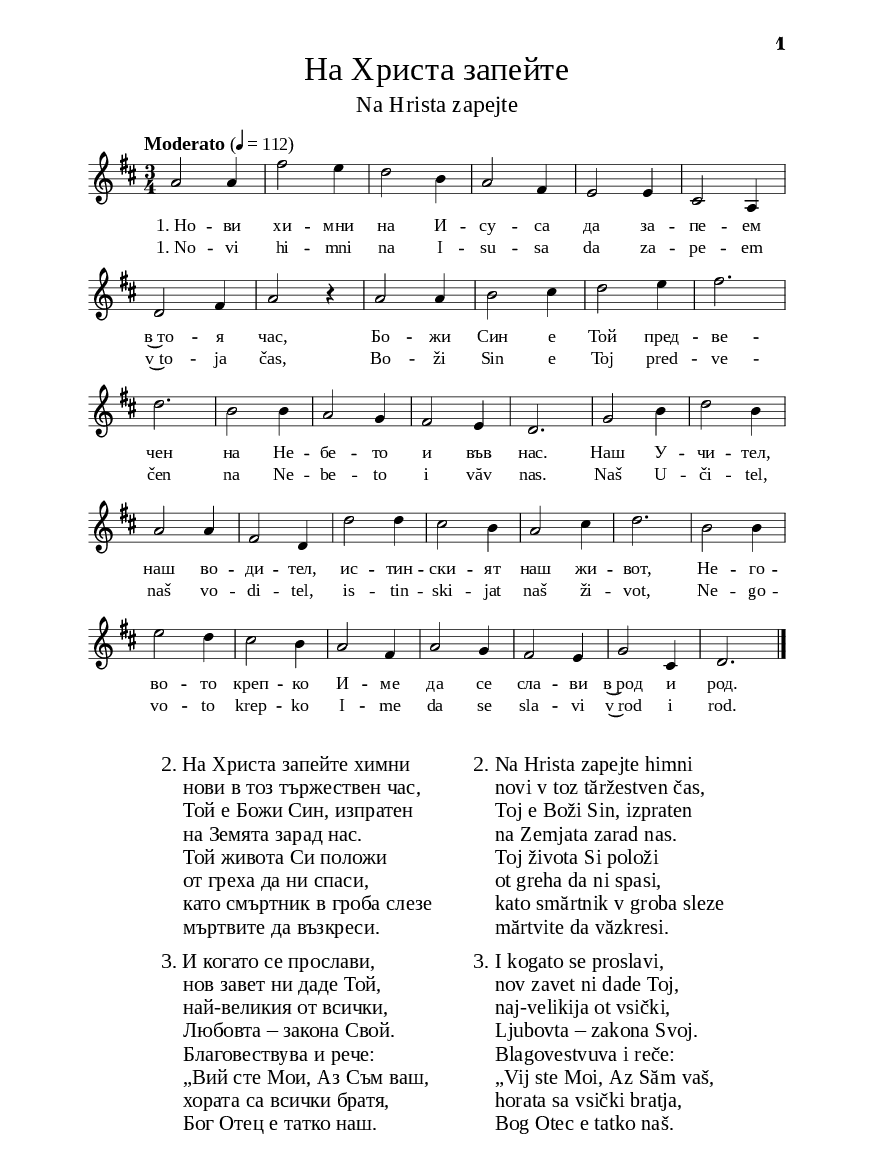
\version "2.24.3"

% include paper part and global functions
\include "include/globals.ily"

\bookpart {
  \label #'ref060
  \tocItem \markup "На Христа запейте – Na Hrista zapejte "
  \include "include/bookpart-paper.ily"
  \score {
    \include "include/score-layout.ily"

    \new Voice \absolute  {
      \clef treble
      \key d \major
      \time 3/4
      \tempoFunc "Moderato" 4 "112"
      \autoBeamOff


      a'2 a'4| fis''2 e''4| d''2 b'4 | a'2 fis'4 | e'2 e'4 | cis'2 a4 | \break

      d'2 fis'4 | a'2 r4| a'2 a'4| b'2 cis''4 | d''2 e''4| fis''2.| \break

      d''2. |  b'2 b'4| a'2 g'4 | fis'2 e'4 | d'2. | g'2 b'4 | d''2 b'4| \break

      a'2 a'4 | fis'2 d'4 | d''2 d''4 | cis''2 b'4 | a'2 cis''4 | d''2. | b'2 b'4 |  \break

      e''2 d''4 | cis''2 b'4 | a'2 fis'4 | a'2 g'4 | fis'2 e'4 | g'2 cis'4| d'2. | \bar "|." \break
    }

    \addlyrics {
      "1. Но" -- ви хи -- мни на И -- су -- са да за -- пе -- ем
      в~то -- я час, Бо -- жи Син е Той пред -- ве --
      чен на Не -- бе -- то и във нас.  Наш У -- чи -- тел,
      наш во -- ди -- тел, ис -- тин -- ски -- ят наш жи -- вот, Не -- го --
      во -- то креп -- ко И -- ме да се сла -- ви в~род и род.
    }


    \addlyrics {
      "1. No" -- vi hi -- mni na I -- su -- sa da za -- pe -- em
      v~to -- ja čas, Bo -- ži Sin e Toj pred -- ve --
      čen na Ne -- be -- to i văv nas.  Naš U -- či -- tel,
      naš vo -- di -- tel, is -- tin -- ski -- jat naš ži -- vot, Ne -- go --
      vo -- to krep -- ko I -- me da se sla -- vi v~rod i rod.
    }

    \header {
      title = \titleFunc "На Христа запейте" "Na Hrista zapejte"
    }

    \midi{}

  } % score

  \markup \empty-two

  \markup \abs-fontsize #10 {
    \hspace #10
    \override #`(baseline-skip . ,bgCoupletBaselineSkip)
    \column {

      \line {   2.  На Христа запейте химни  }

      \line {   "   " нови в тоз тържествен час, }

      \line {   "   " Той е Божи Син, изпратен }

      \line {   "   " на Земята зарад нас. }

      \line {   "   " Той живота Си положи }

      \line {   "   " от греха да ни спаси, }

      \line {   "   " като смъртник в гроба слезе }

      \line {   "   " мъртвите да възкреси. }
      \vspace #0.5

      \line {   3.  И когато се прослави, }

      \line {   "   " нов завет ни даде Той, }

      \line {   "   " най-великия от всички, }

      \line {   "   " Любовта – закона Свой. }

      \line {   "   " Благовествува и рече: }

      \line {   "   " „Вий сте Мои, Aз Съм ваш, }

      \line {   "   " хората са всички братя, }

      \line {   "   " Бог Отец е татко наш. }



    }

    \hspace #5
    \override #`(baseline-skip . ,bgCoupletBaselineSkip)
    \column {
      \line {   2.  Na Hrista zapejte himni  }

      \line {   "   " novi v toz tăržestven čas, }

      \line {   "   " Toj e Boži Sin, izpraten }

      \line {   "   " na Zemjata zarad nas. }

      \line {   "   " Toj života Si položi }

      \line {   "   " ot greha da ni spasi, }

      \line {   "   " kato smărtnik v groba sleze }

      \line {   "   " mărtvite da văzkresi. }
      \vspace #0.5

      \line {   3.  I kogato se proslavi, }

      \line {   "   " nov zavet ni dade Toj, }

      \line {   "   " naj-velikija ot vsički, }

      \line {   "   " Ljubovta – zakona Svoj. }

      \line {   "   " Blagovestvuva i reče: }

      \line {   "   " „Vij ste Moi, Az Săm vaš, }

      \line {   "   " horata sa vsički bratja, }

      \line {   "   " Bog Otec e tatko naš. }

    } %column
  } % markup

  \pageBreak

  \markup \abs-fontsize #10 {
    \hspace #10
    \override #`(baseline-skip . ,bgCoupletBaselineSkip)
    \column {

      \line {  4.  Един друг се залюбете, }

      \line {   "   " тъй се служи на Отца; }

      \line {   "   " и Отец ви всички люби, }

      \line {   "   " като Негови деца. }

      \line {   "   " Аз Съм жив хляб от Небето, }

      \line {   "   " аз Съм истинска лоза, }

      \line {   "   " Словото Ми опазете, }

      \line {   "   " заживейте в Любовта! }
      \vspace #0.5

      \line {   5.  Само в нея е живота, }

      \line {   "   " нейна е и радостта, }

      \line {   "   " тя създава всяко благо, }

      \line {   "   " тя едничка, Любовта“. }

      \line {   "   " Тъй ни учеше тогава,  }

      \line {   "   " тъй ни шепне и сега, }

      \line {   "   " и възкръсват ми в душата }

      \line {   "   " тези Негови слова. }


    }


    \hspace #5
    \override #`(baseline-skip . ,bgCoupletBaselineSkip)
    \column {

      \line {  4.  Edin drug se zaljubete, }

      \line {   "   " tăj se služi na Otca; }

      \line {   "   " i Otec vi vsički ljubi, }

      \line {   "   " kato Negovi deca. }

      \line {   "   " Az Săm živ hljab ot Nebeto, }

      \line {   "   " az Săm istinska loza, }

      \line {   "   " Slovoto Mi opazete, }

      \line {   "   " zaživejte v Ljubovta! }
      \vspace #0.5

      \line {   5.  Samo v neja e života, }

      \line {   "   " nejna e i radostta, }

      \line {   "   " tja săzdava vsjako blago, }

      \line {   "   " tja ednička, Ljubovta“. }

      \line {   "   " Tăj ni učeše togava,  }

      \line {   "   " tăj ni šepne i sega, }

      \line {   "   " i văzkrăsvat mi v dušata }

      \line {   "   " tezi Negovi slova. }
    } %column
  } % markup

  \markup \vspace #3

  % include foreign translation(s) of the song
  \version "2.24.3"

\markup \fill-line { \fontsize #deTitleFontSize "Singt an Christus" }
\markup \null
\markup \null
\markup \abs-fontsize #10 {
  
  \override #`(baseline-skip . ,deCoupletBaselineSkip)

  \column {

    \line { 1. Mögen wir neue Hymnen an Jesus}

    \line { "   "in dieser Stunde singen;}

    \line { "   "Er ist der zeitlose Sohn Gottes }

    \line { "   "im Himmel und in uns.}

    \line { "   "Unser Meister, unser Führer, }

    \line { "   "unser wahres Leben,}

    \line { "   "sein großer Name sei gepriesen}

    \line { "   "von Geschlecht zu Geschlecht.}

   

    \vspace #0.5

    \line { 3. Und als er gepriesen worden war,}

    \line { "   "gab er uns ein neues Testament,}

    \line { "   "das größte von allen:}

    \line { "   "die Liebe – sein Gesetz. }

    \line { "   "Er verkündete die frohe Botschaft }

    \line { "   "und sagte: „Ihr seid mein, }
    
   \line { "   " ich bin euer,}

    \line { "   "alle Menschen sind Brüder,}

    \line { "   "Gottvater ist unser Vater.}

  }
    
   \hspace #1
  \override #`(baseline-skip . ,deCoupletBaselineSkip)
  \column {
  

    \line { 2. Singt an Christus neue Hymnen}

    \line { "   "in dieser festlichen Stunde,}

    \line { "   "Er ist der Sohn Gottes, der gesandt }

    \line { "   "  wurde auf die Erde um unseretwillen.}

    \line { "   "Er gab sein Leben, }

    \line { "   "   um uns von der Sünde zu erlösen, }

    \line { "   "wie ein Sterbender stieg er in das Grab }

    \line { "   " hinab, um die Toten auferstehen zu lassen. }
   \vspace #0.5

    \line { 4. Liebet einander, }

    \line { "   "so dienen wir unserem Vater,}

    \line { "   "und der Vater liebt euch alle}

    \line { "   "wie Seine eigenen Kinder.}

    \line { "   "Ich bin das lebendige Brot }

    \line { "   "    vom Himmel, }

    \line { "   "ich bin der wahre Weinstock;}

    \line { "   "bewahrt mein Wort und}

    \line { "   "lebt in Liebe!}


  }

}

\markup \abs-fontsize #10 {
    \hspace #30
  \override #`(baseline-skip . ,deCoupletBaselineSkip)

  \column { 
   \vspace #0.7
    \line { 5. Nur in ihr ist das Leben;}

    \line { "   "in ihr ist auch die Freude,}

    \line { "   "sie erschafft alles Gute  –}

    \line { "   "einzig sie  – die Liebe.“}

    \line { "   "So lehrte er uns damals,}

    \line { "   "so flüstert er uns jetzt auch zu, }

    \line { "   "und es erwachen in meiner Seele }

    \line { "   "diese seine Worte zum Leben. }

  }
  
  }


} % bookpart
